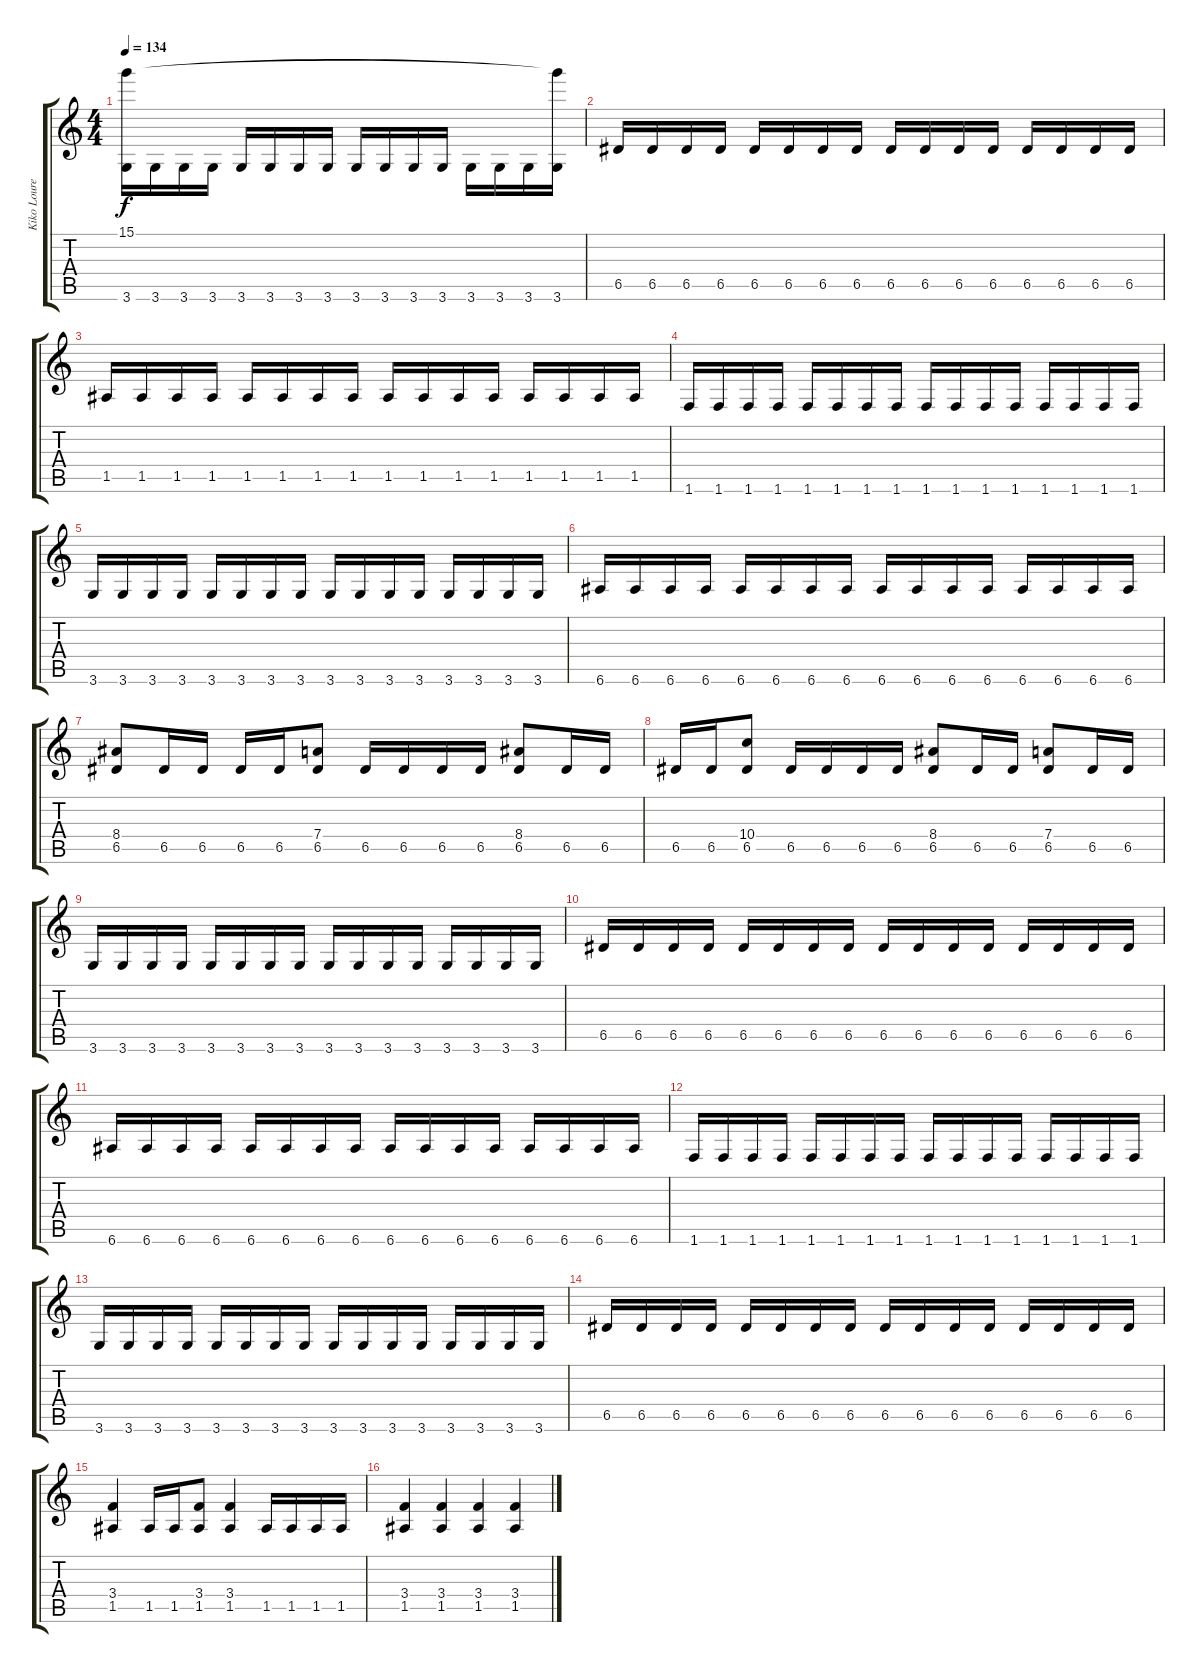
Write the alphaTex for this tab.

\track ("Kiko Loureiro" "Kiko Loure") {instrument distortionguitar}
\staff {score tabs}
\tuning (E4 B3 G3 D3 A2 E2) {hide}
\ts (4 4)
\tempo 134
\clef g2
\ks c
(15.1 3.6).16{dy f} 3.6.16 3.6.16 3.6.16 3.6.16 3.6.16 3.6.16 3.6.16 3.6.16 3.6.16 3.6.16 3.6.16 3.6.16 3.6.16 3.6.16 (15.1{t} 3.6).16 |
6.5.16 6.5.16 6.5.16 6.5.16 6.5.16 6.5.16 6.5.16 6.5.16 6.5.16 6.5.16 6.5.16 6.5.16 6.5.16 6.5.16 6.5.16 6.5.16 |
1.5.16 1.5.16 1.5.16 1.5.16 1.5.16 1.5.16 1.5.16 1.5.16 1.5.16 1.5.16 1.5.16 1.5.16 1.5.16 1.5.16 1.5.16 1.5.16 |
1.6.16 1.6.16 1.6.16 1.6.16 1.6.16 1.6.16 1.6.16 1.6.16 1.6.16 1.6.16 1.6.16 1.6.16 1.6.16 1.6.16 1.6.16 1.6.16 |
3.6.16 3.6.16 3.6.16 3.6.16 3.6.16 3.6.16 3.6.16 3.6.16 3.6.16 3.6.16 3.6.16 3.6.16 3.6.16 3.6.16 3.6.16 3.6.16 |
6.6.16 6.6.16 6.6.16 6.6.16 6.6.16 6.6.16 6.6.16 6.6.16 6.6.16 6.6.16 6.6.16 6.6.16 6.6.16 6.6.16 6.6.16 6.6.16 |
(8.4 6.5).8 6.5.16 6.5.16 6.5.16 6.5.16 (7.4 6.5).8 6.5.16 6.5.16 6.5.16 6.5.16 (8.4 6.5).8 6.5.16 6.5.16 |
6.5.16 6.5.16 (10.4 6.5).8 6.5.16 6.5.16 6.5.16 6.5.16 (8.4 6.5).8 6.5.16 6.5.16 (7.4 6.5).8 6.5.16 6.5.16 |
3.6.16 3.6.16 3.6.16 3.6.16 3.6.16 3.6.16 3.6.16 3.6.16 3.6.16 3.6.16 3.6.16 3.6.16 3.6.16 3.6.16 3.6.16 3.6.16 |
6.5.16 6.5.16 6.5.16 6.5.16 6.5.16 6.5.16 6.5.16 6.5.16 6.5.16 6.5.16 6.5.16 6.5.16 6.5.16 6.5.16 6.5.16 6.5.16 |
6.6.16 6.6.16 6.6.16 6.6.16 6.6.16 6.6.16 6.6.16 6.6.16 6.6.16 6.6.16 6.6.16 6.6.16 6.6.16 6.6.16 6.6.16 6.6.16 |
1.6.16 1.6.16 1.6.16 1.6.16 1.6.16 1.6.16 1.6.16 1.6.16 1.6.16 1.6.16 1.6.16 1.6.16 1.6.16 1.6.16 1.6.16 1.6.16 |
3.6.16 3.6.16 3.6.16 3.6.16 3.6.16 3.6.16 3.6.16 3.6.16 3.6.16 3.6.16 3.6.16 3.6.16 3.6.16 3.6.16 3.6.16 3.6.16 |
6.5.16 6.5.16 6.5.16 6.5.16 6.5.16 6.5.16 6.5.16 6.5.16 6.5.16 6.5.16 6.5.16 6.5.16 6.5.16 6.5.16 6.5.16 6.5.16 |
(3.4 1.5).4 1.5.16 1.5.16 (3.4 1.5).8 (3.4 1.5).4 1.5.16 1.5.16 1.5.16 1.5.16 |
(3.4 1.5).4 (3.4 1.5).4 (3.4 1.5).4 (3.4 1.5).4
